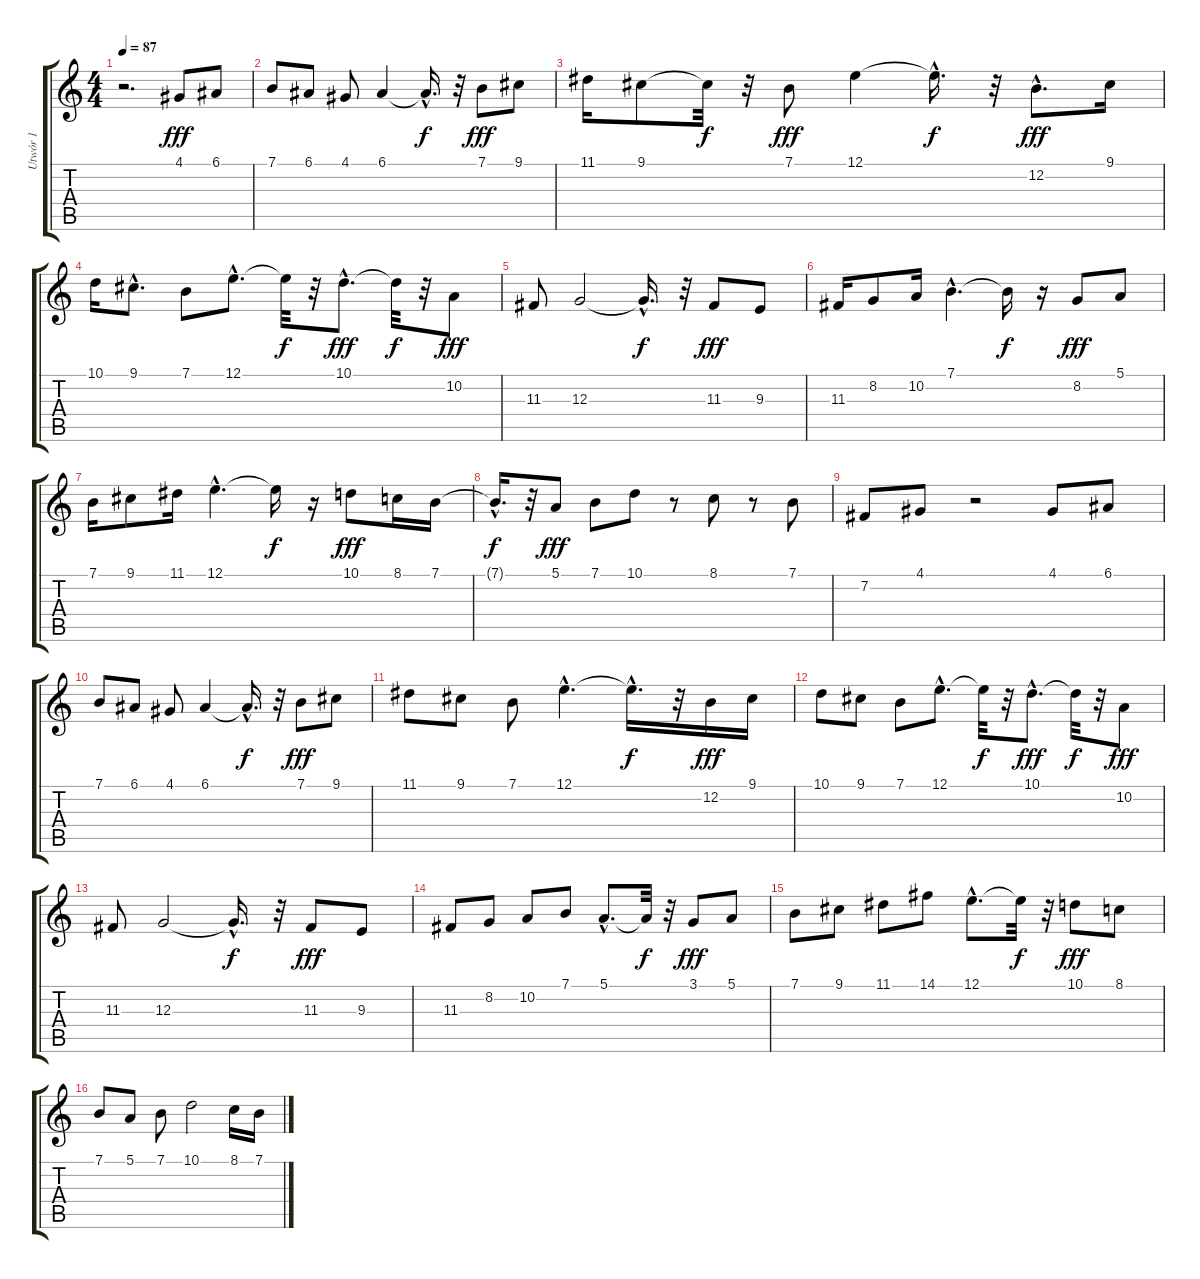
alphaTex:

\track ("Utwór 1" "Utwór 1") {instrument acousticgrandpiano}
\staff {score tabs}
\tuning (E4 B3 G3 D3 A2 E2) {hide}
\ts (4 4)
\tempo 87
\clef g2
\ks c
r.2{d dy fff} 4.1.8 6.1.8 |
7.1.8 6.1.8 4.1.8 6.1.4 6.1{hac t}.16{d dy f} r.32 7.1.8{dy fff} 9.1.8 |
11.1.16 9.1.8 9.1{t}.32{dy f} r.32 7.1.8{dy fff} 12.1.4 12.1{hac t}.16{d dy f} r.32 12.2{hac}.8{d dy fff} 9.1.16 |
10.1.16 9.1{hac}.8{d} 7.1.8 12.1{hac}.8{d} 12.1{t}.32{dy f} r.32 10.1{hac}.8{d dy fff} 10.1{t}.32{dy f} r.32 10.2.8{dy fff} |
11.3.8 12.3.2 12.3{hac t}.16{d dy f} r.32 11.3.8{dy fff} 9.3.8 |
11.3.16 8.2.8 10.2.16 7.1{hac}.4{d} 7.1{t}.16{dy f} r.16 8.2.8{dy fff} 5.1.8 |
7.1.16 9.1.8 11.1.16 12.1{hac}.4{d} 12.1{t}.16{dy f} r.16 10.1.8{dy fff} 8.1.16 7.1.16 |
7.1{hac t}.16{d dy f} r.32 5.1.8{dy fff} 7.1.8 10.1.8 r.8 8.1.8 r.8 7.1.8 |
7.2.8 4.1.8 r.2 4.1.8 6.1.8 |
7.1.8 6.1.8 4.1.8 6.1.4 6.1{hac t}.16{d dy f} r.32 7.1.8{dy fff} 9.1.8 |
11.1.8 9.1.8 7.1.8 12.1{hac}.4{d} 12.1{hac t}.16{d dy f} r.32 12.2.16{dy fff} 9.1.16 |
10.1.8 9.1.8 7.1.8 12.1{hac}.8{d} 12.1{t}.32{dy f} r.32 10.1{hac}.8{d dy fff} 10.1{t}.32{dy f} r.32 10.2.8{dy fff} |
11.3.8 12.3.2 12.3{hac t}.16{d dy f} r.32 11.3.8{dy fff} 9.3.8 |
11.3.8 8.2.8 10.2.8 7.1.8 5.1{hac}.8{d} 5.1{t}.32{dy f} r.32 3.1.8{dy fff} 5.1.8 |
7.1.8 9.1.8 11.1.8 14.1.8 12.1{hac}.8{d} 12.1{t}.32{dy f} r.32 10.1.8{dy fff} 8.1.8 |
7.1.8 5.1.8 7.1.8 10.1.2 8.1.16 7.1.16
